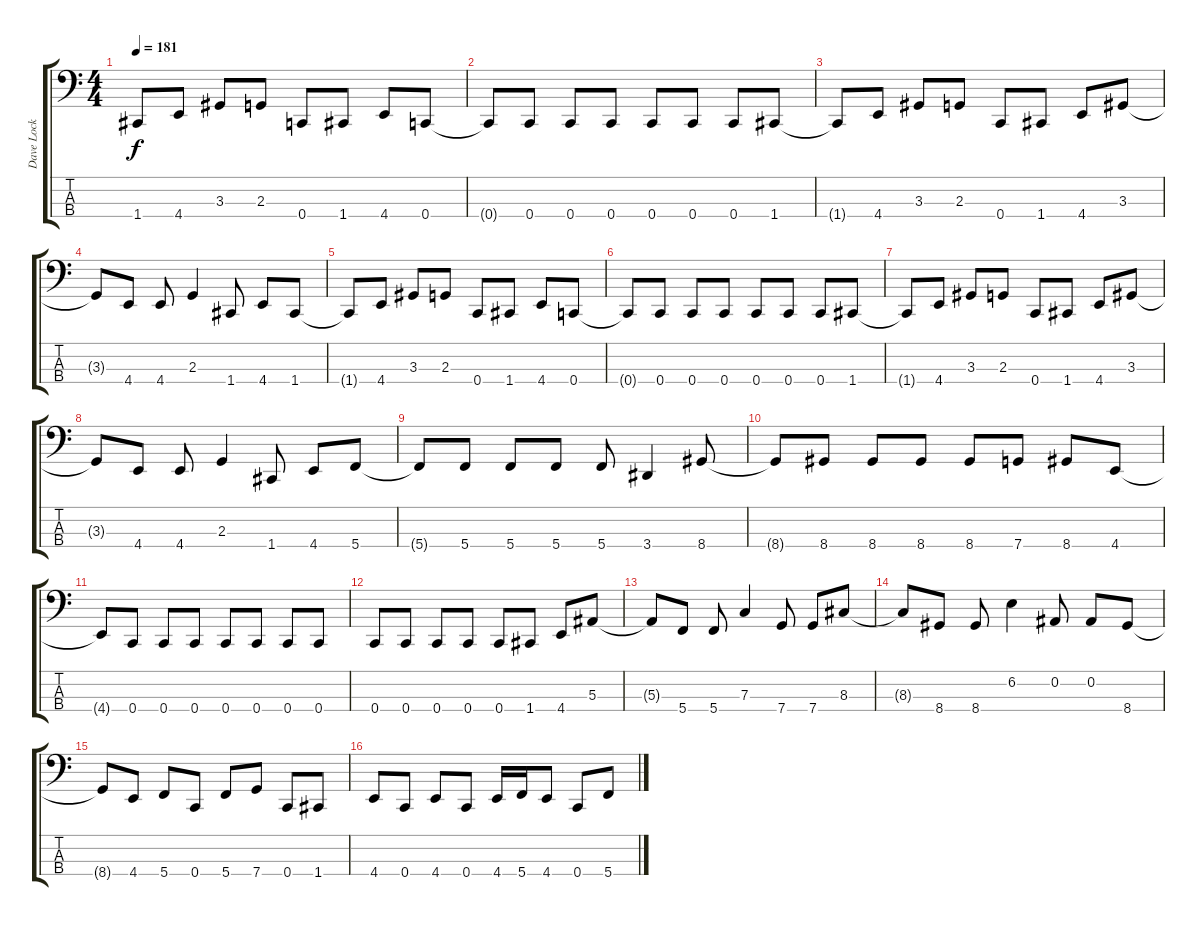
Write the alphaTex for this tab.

\track ("Dave Lock (Bass)" "Dave Lock ") {instrument electricbasspick}
\staff {score tabs}
\tuning (Eb2 Bb1 F1 C1) {hide}
\ts (4 4)
\tempo 181
\clef f4
\ks c
1.4{t}.8{dy f} 4.4.8 3.3.8 2.3.8 0.4.8 1.4.8 4.4.8 0.4.8 |
0.4{t}.8 0.4.8 0.4.8 0.4.8 0.4.8 0.4.8 0.4.8 1.4.8 |
1.4{t}.8 4.4.8 3.3.8 2.3.8 0.4.8 1.4.8 4.4.8 3.3.8 |
3.3{t}.8 4.4.8 4.4.8 2.3.4 1.4.8 4.4.8 1.4.8 |
1.4{t}.8 4.4.8 3.3.8 2.3.8 0.4.8 1.4.8 4.4.8 0.4.8 |
0.4{t}.8 0.4.8 0.4.8 0.4.8 0.4.8 0.4.8 0.4.8 1.4.8 |
1.4{t}.8 4.4.8 3.3.8 2.3.8 0.4.8 1.4.8 4.4.8 3.3.8 |
3.3{t}.8 4.4.8 4.4.8 2.3.4 1.4.8 4.4.8 5.4.8 |
5.4{t}.8 5.4.8 5.4.8 5.4.8 5.4.8 3.4.4 8.4.8 |
8.4{t}.8 8.4.8 8.4.8 8.4.8 8.4.8 7.4.8 8.4.8 4.4.8 |
4.4{t}.8 0.4.8 0.4.8 0.4.8 0.4.8 0.4.8 0.4.8 0.4.8 |
0.4.8 0.4.8 0.4.8 0.4.8 0.4.8 1.4.8 4.4.8 5.3.8 |
5.3{t}.8 5.4.8 5.4.8 7.3.4 7.4.8 7.4.8 8.3.8 |
8.3{t}.8 8.4.8 8.4.8 6.2.4 0.2.8 0.2.8 8.4.8 |
8.4{t}.8 4.4.8 5.4.8 0.4.8 5.4.8 7.4.8 0.4.8 1.4.8 |
4.4.8 0.4.8 4.4.8 0.4.8 4.4.16 5.4.16 4.4.8 0.4.8 5.4.8
